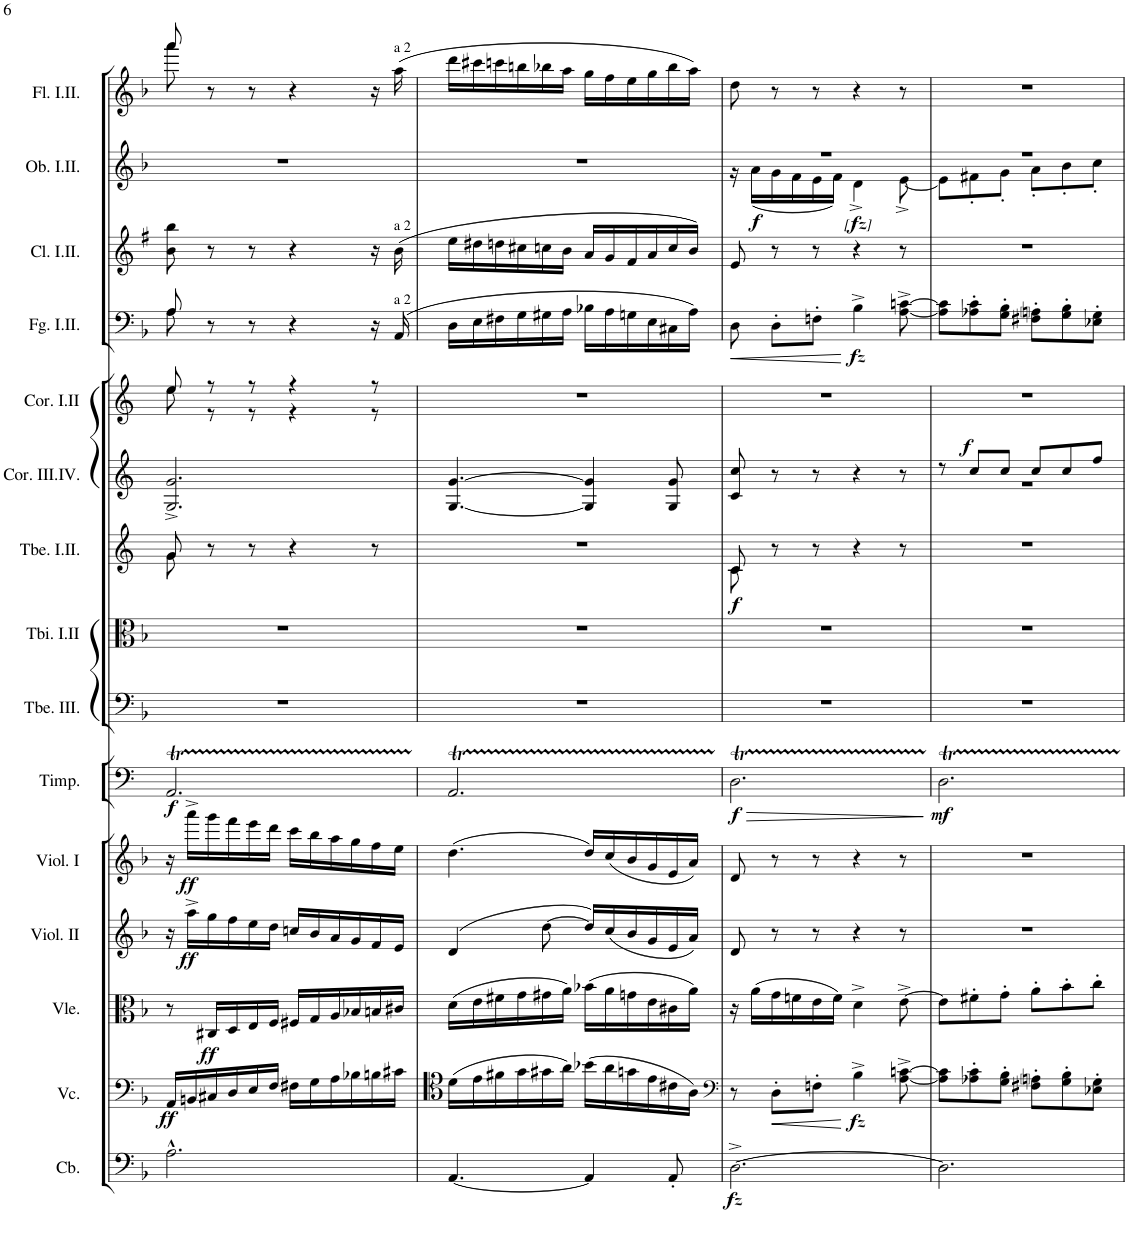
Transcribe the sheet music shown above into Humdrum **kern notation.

**kern	**dynam	**kern	**dynam	**kern	**dynam	**kern	**dynam	**kern	**dynam	**kern	**dynam	**kern	**kern	**kern	**dynam	**kern	**dynam	**kern	**kern	**dynam	**kern	**kern	**dynam	**kern
*part15	*part15	*part14	*part14	*part13	*part13	*part12	*part12	*part11	*part11	*part10	*part10	*part9	*part8	*part7	*part7	*part6	*part6	*part5	*part4	*part4	*part3	*part2	*part2	*part1
*staff15	*staff15	*staff14	*staff14	*staff13	*staff13	*staff12	*staff12	*staff11	*staff11	*staff10	*staff10	*staff9	*staff8	*staff7	*staff7	*staff6	*staff6	*staff5	*staff4	*staff4	*staff3	*staff2	*staff2	*staff1
*I"Contrabassi	*	*I"Violoncelli	*	*I"Viole	*	*I"Violini II	*	*I"Violini I	*	*I"Timpani D, A	*	*I"Trombone III.	*I"Tromboni I.II.	*I"Trombe I.II. in D	*	*I"Corni in D III.IV.	*	*I"Corni in F I.II.	*I"Fagotti I.II.	*	*I"Clarinetti in B I.II.	*I"Oboi I.II.	*	*I"Flauti I.II.
*I'Cb.	*	*I'Vc.	*	*I'Vle.	*	*I'Viol. II	*	*I'Viol. I	*	*I'Timp.	*	*I'Tbe. III.	*I'Tbi. I.II	*I'Tbe. I.II.	*	*I'Cor. III.IV.	*	*I'Cor. I.II	*I'Fg. I.II.	*	*I'Cl. I.II.	*I'Ob. I.II.	*	*I'Fl. I.II.
!!LO:PB:g=z
*clefF4	*	*clefF4	*	*clefC3	*	*clefG2	*	*clefG2	*	*clefF4	*	*clefF4	*clefC3	*clefG2	*	*clefG2	*	*clefG2	*clefF4	*	*clefG2	*clefG2	*	*clefG2
*Trd7c12	*	*	*	*	*	*	*	*	*	*	*	*	*	*Trd-1c-2	*	*Trd6c10	*	*Trd4c7	*	*	*Trd1c2	*	*	*
*k[b-]	*	*k[b-]	*	*k[b-]	*	*k[b-]	*	*k[b-]	*	*k[]	*	*k[b-]	*k[b-]	*k[]	*	*k[]	*	*k[]	*k[b-]	*	*k[f#]	*k[b-]	*	*k[b-]
*M6/8	*	*M6/8	*	*M6/8	*	*M6/8	*	*M6/8	*	*M6/8	*	*M6/8	*M6/8	*M6/8	*	*M6/8	*	*M6/8	*M6/8	*	*M6/8	*M6/8	*	*M6/8
=31	=31	=31	=31	=31	=31	=31	=31	=31	=31	=31	=31	=31	=31	=31	=31	=31	=31	=31	=31	=31	=31	=31	=31	=31
*	*	*	*	*	*	*	*	*	*	*	*	*	*	*^	*	*	*	*^	*^	*	*	*	*	*^
!	!	!	!LO:DY:b	!	!	!	!	!	!	!	!LO:DY:b	!	!	!	!	!	!	!	!	!	!	!	!	!	!	!	!	!
2.A^^\	.	16AA/LL	ff	8r	.	16r	.	16r	.	2.AAT/	f	2.r	2.r	8g/	8g\	.	2.G/^ 2.g/^	.	8ee/	8ee\	8A/	8A\	.	8b\ 8bb\	2.r	.	8aaa/	8aaa\
!	!	!	!	!	!	!	!LO:DY:b	!	!LO:DY:b	!	!	!	!	!	!	!	!	!	!	!	!	!	!	!	!	!	!	!
.	.	16BBn/	.	.	.	16aa^\LL	ff	16aaa^\LL	ff	.	.	.	.	.	.	.	.	.	.	.	.	.	.	.	.	.	.	.
!	!	!	!	!	!LO:DY:b	!	!	!	!	!	!	!	!	!	!	!	!	!	!	!	!	!	!	!	!	!	!	!
.	.	16C#X/	.	16C#X/LL	ff	16gg\	.	16ggg\	.	.	.	.	.	8r	8ryy	.	.	.	8r	8r	8r	8ryy	.	8r	.	.	8r	8ryy
.	.	16D/	.	16D/	.	16ff\	.	16fff\	.	.	.	.	.	.	.	.	.	.	.	.	.	.	.	.	.	.	.	.
.	.	16E/	.	16E/	.	16ee\	.	16eee\	.	.	.	.	.	8r	8ryy	.	.	.	8r	8r	8r	8ryy	.	8r	.	.	8r	8ryy
.	.	16F/JJ	.	16F/JJ	.	16dd\JJ	.	16ddd\JJ	.	.	.	.	.	.	.	.	.	.	.	.	.	.	.	.	.	.	.	.
.	.	16F#X\LL	.	16F#X/LL	.	16ccn/LL	.	16ccc\LL	.	.	.	.	.	4r	4ryy	.	.	.	4r	4r	4r	4ryy	.	4r	.	.	4r	4ryy
.	.	16G\	.	16G/	.	16b-/	.	16bb-\	.	.	.	.	.	.	.	.	.	.	.	.	.	.	.	.	.	.	.	.
.	.	16A\	.	16A/	.	16a/	.	16aa\	.	.	.	.	.	.	.	.	.	.	.	.	.	.	.	.	.	.	.	.
.	.	16B-X\	.	16B-X/	.	16g/	.	16gg\	.	.	.	.	.	.	.	.	.	.	.	.	.	.	.	.	.	.	.	.
.	.	16Bn\	.	16Bn/	.	16f/	.	16ff\	.	.	.	.	.	8r	8ryy	.	.	.	8r	8r	16r	16ryy	.	16r	.	.	16r	16ryy
!	!	!	!	!	!	!	!	!	!	!	!	!	!	!	!	!	!	!	!	!	!	!	!	!	!	!	!LO:TX:a:t=a 2	!
!	!	!	!	!	!	!	!	!	!	!	!	!	!	!	!	!	!	!	!	!	!	!	!	!LO:TX:a:t=a 2	!	!	!	!
!	!	!	!	!	!	!	!	!	!	!	!	!	!	!	!	!	!	!	!	!	!LO:TX:a:t=a 2	!	!	!	!	!	!	!
.	.	16c#X\JJ	.	16c#X/JJ	.	16e/JJ	.	16ee\JJ	.	.	.	.	.	.	.	.	.	.	.	.	(>16AA/	16ryy	.	(>16b\	.	.	(>16aa\	16ryy
*	*	*	*	*	*	*	*	*	*	*	*	*	*	*	*	*	*	*	*v	*v	*	*	*	*	*	*	*v	*v
*	*	*	*	*	*	*	*	*	*	*	*	*	*	*v	*v	*	*	*	*	*v	*v	*	*	*	*	*
=32	=32	=32	=32	=32	=32	=32	=32	=32	=32	=32	=32	=32	=32	=32	=32	=32	=32	=32	=32	=32	=32	=32	=32	=32
[4.AA/	.	(16d\LL	.	(16d\LL	.	(4d/	.	(4.dd\	.	2.AAT/	.	2.r	2.r	2.r	.	[4.G/ [4.g/	.	2.r	16D\LL	.	16ee\LL	2.r	.	16ddd\LL
.	.	16e\	.	16e\	.	.	.	.	.	.	.	.	.	.	.	.	.	.	16E\	.	16dd#X\	.	.	16ccc#X\
.	.	16f#X\	.	16f#X\	.	.	.	.	.	.	.	.	.	.	.	.	.	.	16F#X\	.	16ddn\	.	.	16cccn\
.	.	16g\	.	16g\	.	.	.	.	.	.	.	.	.	.	.	.	.	.	16G\	.	16cc#X\	.	.	16bbn\
.	.	16g#X\	.	16g#X\	.	[8dd\	.	.	.	.	.	.	.	.	.	.	.	.	16G#X\	.	16ccn\	.	.	16bb-X\
.	.	16a\JJ)	.	16a\JJ)	.	.	.	.	.	.	.	.	.	.	.	.	.	.	16A\JJ	.	16b\JJ	.	.	16aa\JJ
4AA/]	.	(16b-X\LL	.	(16b-X\LL	.	16dd/LL])	.	16dd/LL)	.	.	.	.	.	.	.	4G/] 4g/]	.	.	16B-X\LL	.	16a/LL	.	.	16gg\LL
.	.	16a\	.	16a\	.	(16cc/	.	(16cc/	.	.	.	.	.	.	.	.	.	.	16A\	.	16g/	.	.	16ff\
.	.	16gn\	.	16gn\	.	16b-/	.	16b-/	.	.	.	.	.	.	.	.	.	.	16Gn\	.	16f#/	.	.	16ee\
.	.	16e\	.	16e\	.	16g/	.	16g/	.	.	.	.	.	.	.	.	.	.	16E\	.	16a/	.	.	16gg\
8AA'/	.	16c#X\	.	16c#X\	.	16e/	.	16e/	.	.	.	.	.	.	.	8G/ 8g/	.	.	16C#X\	.	16cc/	.	.	16bb-\
.	.	16A\JJ)	.	16a\JJ)	.	16a/JJ)	.	16a/JJ)	.	.	.	.	.	.	.	.	.	.	16A\JJ)	.	16b/JJ)	.	.	16aa\JJ)
=33	=33	=33	=33	=33	=33	=33	=33	=33	=33	=33	=33	=33	=33	=33	=33	=33	=33	=33	=33	=33	=33	=33	=33	=33
*	*	*clefF4	*	*	*	*	*	*	*	*	*	*	*	*	*	*	*	*	*	*	*	*	*	*
*	*	*	*	*	*	*	*	*	*	*	*	*	*	*^	*	*	*	*	*	*	*	*^	*	*
!	!LO:DY:b	!	!	!	!	!	!	!	!	!	!LO:DY:b	!	!	!	!	!LO:DY:b	!	!	!	!	!	!	!	!	!	!
[2.D^\	fz	8r	.	16r	.	8d/	.	8d/	.	2.DT\	f	2.r	2.r	8c/	8c\	f	8c/ 8cc/	.	2.r	8D\	.	8e/	2.r	16r	.	8dd\
!	!	!	!	!	!	!	!	!	!	!	!	!	!	!	!	!	!	!	!	!	!	!	!	!	!LO:DY:b	!
.	.	.	.	(16a\LL	.	.	.	.	.	.	.	.	.	.	.	.	.	.	.	.	.	.	.	(16a\LL	f	.
.	.	8D'\L	.	16g\	.	8r	.	8r	.	.	.	.	.	8r	8ryy	.	8r	.	.	8D'\L	.	8r	.	16g\	.	8r
.	.	.	.	16fn\	.	.	.	.	.	.	.	.	.	.	.	.	.	.	.	.	.	.	.	16f\	.	.
.	.	8Fn'\J	.	16e\	.	8r	.	8r	.	.	.	.	.	8r	8ryy	.	8r	.	.	8Fn'\J	.	8r	.	16e\	.	8r
.	.	.	.	16f\JJ)	.	.	.	.	.	.	.	.	.	.	.	.	.	.	.	.	.	.	.	16f\JJ)	.	.
!	!	!	!LO:DY:b	!	!	!	!	!	!	!	!	!	!	!	!	!	!	!	!	!	!LO:DY:b	!	!	!	!LO:DY:b	!
!	!	!	!	!	!	!	!	!	!	!	!	!	!	!	!	!	!	!	!	!	!	!	!	!	!LO:DY:n=1:b	!
!	!	!	!	!	!	!	!	!	!	!	!	!	!	!	!	!	!	!	!	!	!	!	!	!	!LO:DY:n=2:b	!
.	.	4B-^\	fz	4d^\	.	4r	.	4r	.	.	.	.	.	4r	4ryy	.	4r	.	.	4B-^\	fz	4r	.	4d^\	other-dynamics fz other-dynamics	4r
.	.	[8A\^ [8cn\^	.	[8e^\	.	8r	.	8r	.	.	.	.	.	8r	8ryy	.	8r	.	.	[8A\^ [8cn\^	.	8r	.	[8e^\	.	8r
=34	=34	=34	=34	=34	=34	=34	=34	=34	=34	=34	=34	=34	=34	=34	=34	=34	=34	=34	=34	=34	=34	=34	=34	=34	=34	=34
*	*	*	*	*	*	*	*	*	*	*	*	*	*	*	*	*	*^	*	*	*	*	*	*	*	*	*
!	!	!	!	!	!	!	!	!	!	!	!LO:DY:b	!	!	!	!	!	!	!	!	!	!	!	!	!	!	!	!
*	*	*	*	*	*	*	*	*	*	*	*	*	*	*v	*v	*	*	*	*	*	*	*	*	*	*	*	*
2.D\]	.	8A\] 8c\]L	.	8e\L]	.	2.r	.	2.r	.	2.DT\	mf	2.r	2.r	2.r	.	8r	2.r	.	2.r	8A\] 8c\]L	.	2.r	2.r	8e\L]	.	2.r
!	!	!	!	!	!	!	!	!	!	!	!	!	!	!	!	!	!	!LO:DY:a	!	!	!	!	!	!	!	!
.	.	8A-X\' 8c\'	.	8f#X'\	.	.	.	.	.	.	.	.	.	.	.	8cc/L	.	f	.	8A-X\' 8c\'	.	.	.	8f#X'\	.	.
.	.	8G\' 8B-\'J	.	8g'\J	.	.	.	.	.	.	.	.	.	.	.	8cc/J	.	.	.	8G\' 8B-\'J	.	.	.	8g'\J	.	.
.	.	8F#X\' 8Anj\'L	.	8a'\L	.	.	.	.	.	.	.	.	.	.	.	8cc/L	.	.	.	8F#X\' 8Anj\'L	.	.	.	8a'\L	.	.
.	.	8G\' 8B-\'	.	8b-'\	.	.	.	.	.	.	.	.	.	.	.	8cc/	.	.	.	8G\' 8B-\'	.	.	.	8b-'\	.	.
.	.	8E-X\' 8G\'J	.	8cc'\J	.	.	.	.	.	.	.	.	.	.	.	8ff/J	.	.	.	8E-X\' 8G\'J	.	.	.	8cc'\J	.	.
*	*	*	*	*	*	*	*	*	*	*	*	*	*	*	*	*v	*v	*	*	*	*	*	*v	*v	*	*
=	=	=	=	=	=	=	=	=	=	=	=	=	=	=	=	=	=	=	=	=	=	=	=	=
*-	*-	*-	*-	*-	*-	*-	*-	*-	*-	*-	*-	*-	*-	*-	*-	*-	*-	*-	*-	*-	*-	*-	*-	*-
